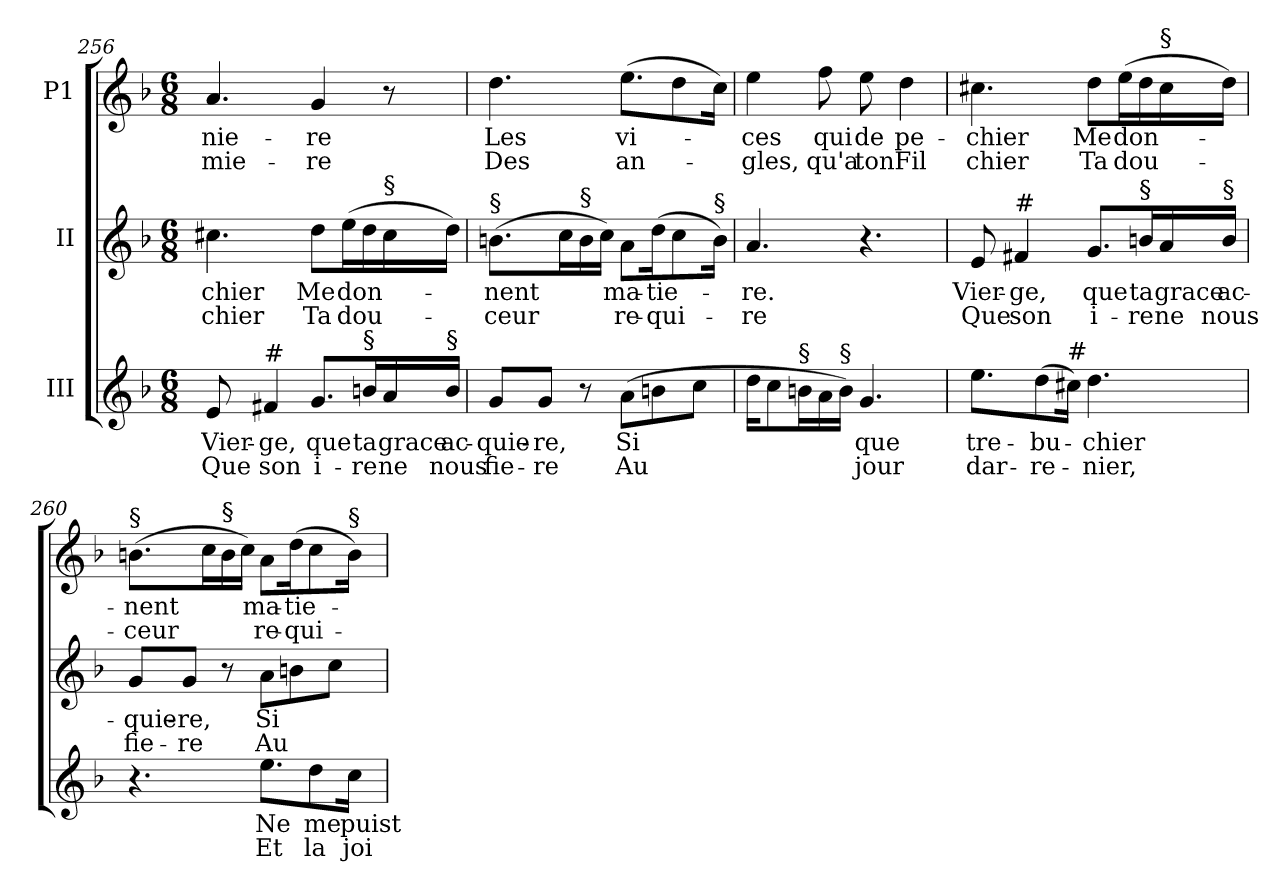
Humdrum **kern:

**kern	**text	**text	**kern	**text	**text	**kern	**text	**text
*part3	*part3	*part3	*part2	*part2	*part2	*part1	*part1	*part1
*staff3	*staff3	*staff3	*staff2	*staff2	*staff2	*staff1	*staff1	*staff1
*I"III	*	*	*I"II	*	*	*I"P1	*	*
*clefG2	*	*	*clefG2	*	*	*clefG2	*	*
*k[b-]	*	*	*k[b-]	*	*	*k[b-]	*	*
*F:	*	*	*F:	*	*	*F:	*	*
*M6/8	*	*	*M6/8	*	*	*M6/8	*	*
=256	=256	=256	=256	=256	=256	=256	=256	=256
!	!LO:LY:b:color=#000000	!LO:LY:b:color=#000000	!	!	!	!	!	!
!	!	!	!	!LO:LY:b:color=#000000	!LO:LY:b:color=#000000	!	!	!
!	!	!	!	!	!	!	!LO:LY:b:color=#000000	!LO:LY:b:color=#000000
8ei/	Vier-	Que	4.cc#Xi\	-chier	chier	4.ai/	-nie-	-mie-
!LO:TX:a:t=#	!	!	!	!	!	!	!	!
!	!LO:LY:b:color=#000000	!LO:LY:b:color=#000000	!	!	!	!	!	!
4f#i/	-ge,	son	.	.	.	.	.	.
!	!LO:LY:b:color=#000000	!LO:LY:b:color=#000000	!	!	!	!	!	!
!	!	!	!	!LO:LY:b:color=#000000	!LO:LY:b:color=#000000	!	!	!
!	!	!	!	!	!	!	!LO:LY:b:color=#000000	!LO:LY:b:color=#000000
8.gi/L	que	i-	8ddi\L	Me	Ta	4gi/	-re	-re
!	!	!	!	!LO:LY:b:color=#000000	!LO:LY:b:color=#000000	!	!	!
.	.	.	(16eei\L	don-	dou-	.	.	.
!LO:TX:a:t=§	!	!	!	!	!	!	!	!
!	!LO:LY:b:color=#000000	!LO:LY:b:color=#000000	!	!	!	!	!	!
16bi/L	ta	-re	16ddi\	.	.	.	.	.
!	!	!	!LO:TX:a:t=§	!	!	!	!	!
!	!LO:LY:b:color=#000000	!LO:LY:b:color=#000000	!	!	!	!	!	!
16ai/	grace	ne	16cc#i\	.	.	8r	.	.
!LO:TX:a:t=§	!	!	!	!	!	!	!	!
!	!LO:LY:b:color=#000000	!LO:LY:b:color=#000000	!	!	!	!	!	!
16bi/JJ	ac-	nous	16ddi\JJ)	.	.	.	.	.
!!LO:PB:g=z
=257	=257	=257	=257	=257	=257	=257	=257	=257
!	!LO:LY:b:color=#000000	!LO:LY:b:color=#000000	!	!	!	!	!	!
!	!	!	!	!LO:LY:b:color=#000000	!LO:LY:b:color=#000000	!	!	!
!	!	!	!LO:TX:a:t=§	!	!	!	!	!
!	!	!	!	!	!	!	!LO:LY:b:color=#000000	!LO:LY:b:color=#000000
8gi/L	-quie-	fie-	(8.bi\L	-nent	-ceur	4.ddi\	Les	Des
!	!LO:LY:b:color=#000000	!LO:LY:b:color=#000000	!	!	!	!	!	!
8gi/J	-re,	-re	.	.	.	.	.	.
.	.	.	16cci\L	.	.	.	.	.
!	!	!	!LO:TX:a:t=§	!	!	!	!	!
8r	.	.	16bi\	.	.	.	.	.
.	.	.	16cci\JJ)	.	.	.	.	.
!	!LO:LY:b:color=#000000	!LO:LY:b:color=#000000	!	!	!	!	!	!
!	!	!	!	!LO:LY:b:color=#000000	!LO:LY:b:color=#000000	!	!	!
!	!	!	!	!	!	!	!LO:LY:b:color=#000000	!LO:LY:b:color=#000000
(8ai\L	Si	Au	8ai\L	ma-	re-	(8.eei\L	vi-	an-
!	!	!	!	!LO:LY:b:color=#000000	!LO:LY:b:color=#000000	!	!	!
8bni\	.	.	(16ddi\k	-tie-	-qui-	.	.	.
.	.	.	8cci\	.	.	8ddi\	.	.
8cci\J	.	.	.	.	.	.	.	.
!	!	!	!LO:TX:a:t=§	!	!	!	!	!
.	.	.	16bi\Jk)	.	.	16cci\Jk)	.	.
=258	=258	=258	=258	=258	=258	=258	=258	=258
!	!	!	!	!LO:LY:b:color=#000000	!LO:LY:b:color=#000000	!	!	!
!	!	!	!	!	!	!	!LO:LY:b:color=#000000	!LO:LY:b:color=#000000
16ddi\KL	.	.	4.ai/	-re.	-re	4eei\	-ces	-gles,
8cci\	.	.	.	.	.	.	.	.
!LO:TX:a:t=§	!	!	!	!	!	!	!	!
16bi\L	.	.	.	.	.	.	.	.
!	!	!	!	!	!	!	!LO:LY:b:color=#000000	!LO:LY:b:color=#000000
16ai\	.	.	.	.	.	8ffi\	qui	qu'a
!LO:TX:a:t=§	!	!	!	!	!	!	!	!
16bi\JJ)	.	.	.	.	.	.	.	.
!	!LO:LY:b:color=#000000	!LO:LY:b:color=#000000	!	!	!	!	!	!
!	!	!	!	!	!	!	!LO:LY:b:color=#000000	!LO:LY:b:color=#000000
4.gi/	que	jour	4.r	.	.	8eei\	de	ton
!	!	!	!	!	!	!	!LO:LY:b:color=#000000	!LO:LY:b:color=#000000
.	.	.	.	.	.	4ddi\	pe-	Fil
=259	=259	=259	=259	=259	=259	=259	=259	=259
!	!LO:LY:b:color=#000000	!LO:LY:b:color=#000000	!	!	!	!	!	!
!	!	!	!	!LO:LY:b:color=#000000	!LO:LY:b:color=#000000	!	!	!
!	!	!	!	!	!	!	!LO:LY:b:color=#000000	!LO:LY:b:color=#000000
8.eei\L	tre-	dar-	8ei/	Vier-	Que	4.cc#Xi\	-chier	chier
!	!	!	!LO:TX:a:t=#	!	!	!	!	!
!	!	!	!	!LO:LY:b:color=#000000	!LO:LY:b:color=#000000	!	!	!
.	.	.	4f#i/	-ge,	son	.	.	.
!	!LO:LY:b:color=#000000	!LO:LY:b:color=#000000	!	!	!	!	!	!
(8ddi\	-bu-	-re-	.	.	.	.	.	.
!LO:TX:a:t=#	!	!	!	!	!	!	!	!
16cc#i\Jk)	.	.	.	.	.	.	.	.
!	!LO:LY:b:color=#000000	!LO:LY:b:color=#000000	!	!	!	!	!	!
!	!	!	!	!LO:LY:b:color=#000000	!LO:LY:b:color=#000000	!	!	!
!	!	!	!	!	!	!	!LO:LY:b:color=#000000	!LO:LY:b:color=#000000
4.ddi\	-chier	-nier,	8.gi/L	que	i-	8ddi\L	Me	Ta
!	!	!	!	!	!	!	!LO:LY:b:color=#000000	!LO:LY:b:color=#000000
.	.	.	.	.	.	(16eei\L	don-	dou-
!	!	!	!LO:TX:a:t=§	!	!	!	!	!
!	!	!	!	!LO:LY:b:color=#000000	!LO:LY:b:color=#000000	!	!	!
.	.	.	16bi/L	ta	-re	16ddi\	.	.
!	!	!	!	!	!	!LO:TX:a:t=§	!	!
!	!	!	!	!LO:LY:b:color=#000000	!LO:LY:b:color=#000000	!	!	!
.	.	.	16ai/	grace	ne	16cc#i\	.	.
!	!	!	!LO:TX:a:t=§	!	!	!	!	!
!	!	!	!	!LO:LY:b:color=#000000	!LO:LY:b:color=#000000	!	!	!
.	.	.	16bi/JJ	ac-	nous	16ddi\JJ)	.	.
!!LO:LB:g=z
=260	=260	=260	=260	=260	=260	=260	=260	=260
!	!	!	!	!LO:LY:b:color=#000000	!LO:LY:b:color=#000000	!	!	!
!	!	!	!	!	!	!LO:TX:a:t=§	!	!
!	!	!	!	!	!	!	!LO:LY:b:color=#000000	!LO:LY:b:color=#000000
4.r	.	.	8gi/L	-quie-	fie-	(8.bi\L	-nent	-ceur
!	!	!	!	!LO:LY:b:color=#000000	!LO:LY:b:color=#000000	!	!	!
.	.	.	8gi/J	-re,	-re	.	.	.
.	.	.	.	.	.	16cci\L	.	.
!	!	!	!	!	!	!LO:TX:a:t=§	!	!
.	.	.	8r	.	.	16bi\	.	.
.	.	.	.	.	.	16cci\JJ)	.	.
!	!LO:LY:b:color=#000000	!LO:LY:b:color=#000000	!	!	!	!	!	!
!	!	!	!	!LO:LY:b:color=#000000	!LO:LY:b:color=#000000	!	!	!
!	!	!	!	!	!	!	!LO:LY:b:color=#000000	!LO:LY:b:color=#000000
8.eei\L	Ne	Et	8ai\L	Si	Au	8ai\L	ma-	re-
!	!	!	!	!	!	!	!LO:LY:b:color=#000000	!LO:LY:b:color=#000000
.	.	.	8bni\	.	.	(16ddi\k	-tie-	-qui-
!	!LO:LY:b:color=#000000	!LO:LY:b:color=#000000	!	!	!	!	!	!
8ddi\	me	la	.	.	.	8cci\	.	.
.	.	.	8cci\J	.	.	.	.	.
!	!	!	!	!	!	!LO:TX:a:t=§	!	!
!	!LO:LY:b:color=#000000	!LO:LY:b:color=#000000	!	!	!	!	!	!
16cci\Jk	puist	joi-	.	.	.	16bi\Jk)	.	.
=	=	=	=	=	=	=	=	=
*-	*-	*-	*-	*-	*-	*-	*-	*-
